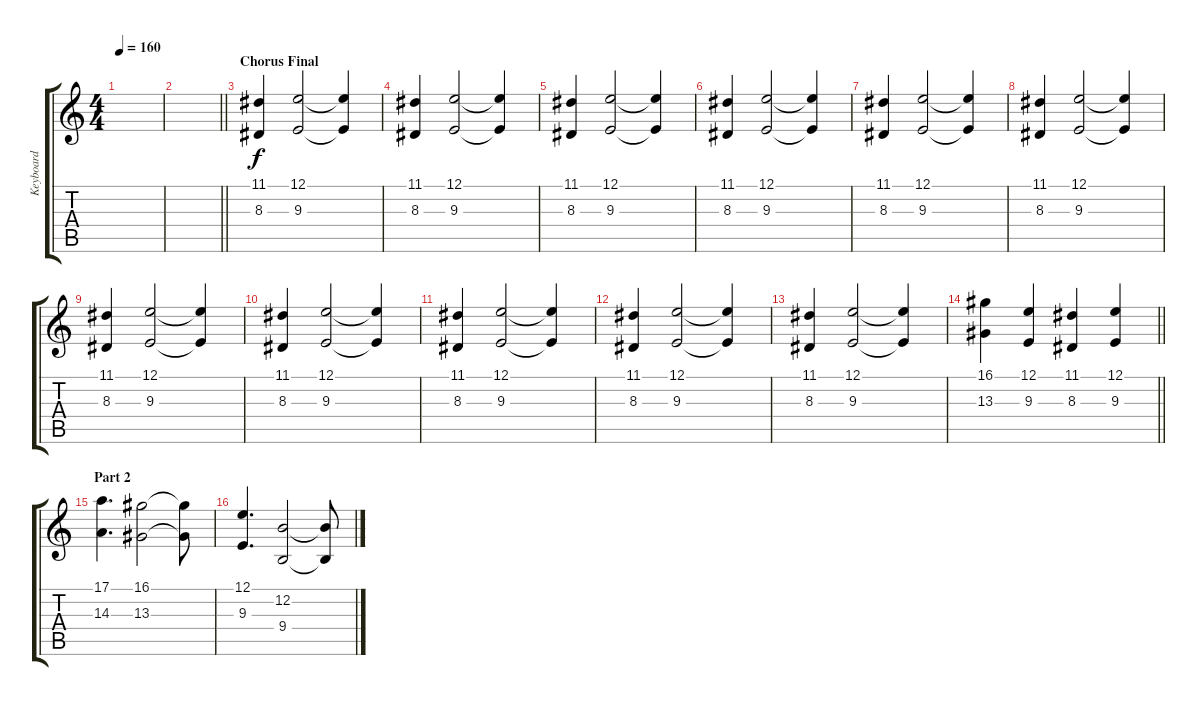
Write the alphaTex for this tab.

\track ("Keyboard" "Keyboard") {instrument stringensemble1}
\staff {score tabs}
\tuning (E4 B3 G3 D3 A2 E2) {hide}
\ts (4 4)
\tempo 160
\clef g2
\ks c
|
\barLineRight lightlight
|
\section ("" "Chorus Final")
(11.1 8.3).4 (12.1 9.3).2 (12.1{t} 9.3{t}).4 |
(11.1 8.3).4 (12.1 9.3).2 (12.1{t} 9.3{t}).4 |
(11.1 8.3).4 (12.1 9.3).2 (12.1{t} 9.3{t}).4 |
(11.1 8.3).4 (12.1 9.3).2 (12.1{t} 9.3{t}).4 |
(11.1 8.3).4 (12.1 9.3).2 (12.1{t} 9.3{t}).4 |
(11.1 8.3).4 (12.1 9.3).2 (12.1{t} 9.3{t}).4 |
(11.1 8.3).4 (12.1 9.3).2 (12.1{t} 9.3{t}).4 |
(11.1 8.3).4 (12.1 9.3).2 (12.1{t} 9.3{t}).4 |
(11.1 8.3).4 (12.1 9.3).2 (12.1{t} 9.3{t}).4 |
(11.1 8.3).4 (12.1 9.3).2 (12.1{t} 9.3{t}).4 |
(11.1 8.3).4 (12.1 9.3).2 (12.1{t} 9.3{t}).4 |
\barLineRight lightlight
(16.1 13.3).4 (12.1 9.3).4 (11.1 8.3).4 (12.1 9.3).4 |
\section ("" "Part 2")
(17.1 14.3).4{d} (16.1 13.3).2 (16.1{t} 13.3{t}).8 |
(12.1 9.3).4{d} (12.2 9.4).2 (12.2{t} 9.4{t}).8
